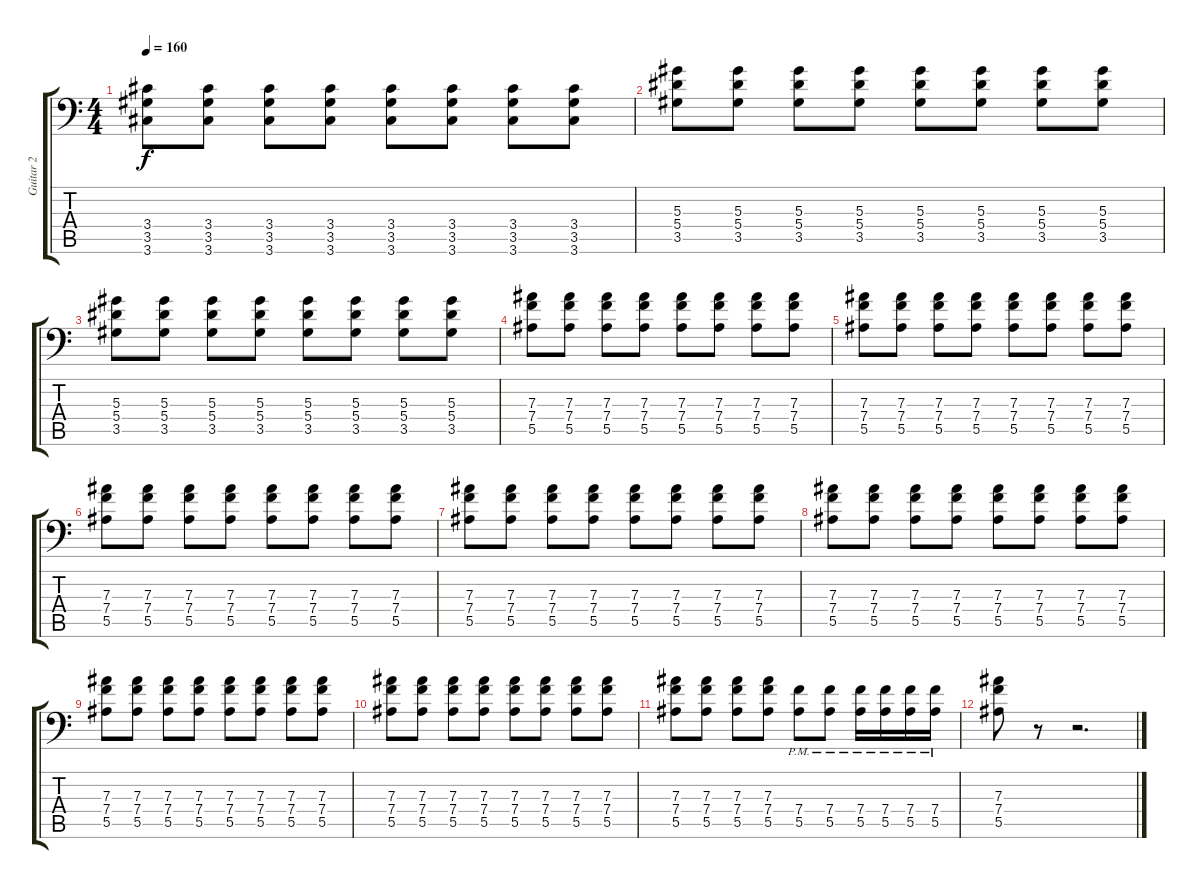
\track ("Guitar 2" "Guitar 2") {instrument distortionguitar}
\staff {score tabs}
\tuning (C4 G3 Eb3 Bb2 F2 Bb1) {hide}
\ts (4 4)
\tempo 160
\clef f4
\ks c
(3.4 3.5 3.6).8{dy f} (3.4 3.5 3.6).8 (3.4 3.5 3.6).8 (3.4 3.5 3.6).8 (3.4 3.5 3.6).8 (3.4 3.5 3.6).8 (3.4 3.5 3.6).8 (3.4 3.5 3.6).8 |
(5.3 5.4 3.5).8 (5.3 5.4 3.5).8 (5.3 5.4 3.5).8 (5.3 5.4 3.5).8 (5.3 5.4 3.5).8 (5.3 5.4 3.5).8 (5.3 5.4 3.5).8 (5.3 5.4 3.5).8 |
(5.3 5.4 3.5).8 (5.3 5.4 3.5).8 (5.3 5.4 3.5).8 (5.3 5.4 3.5).8 (5.3 5.4 3.5).8 (5.3 5.4 3.5).8 (5.3 5.4 3.5).8 (5.3 5.4 3.5).8 |
(7.3 7.4 5.5).8 (7.3 7.4 5.5).8 (7.3 7.4 5.5).8 (7.3 7.4 5.5).8 (7.3 7.4 5.5).8 (7.3 7.4 5.5).8 (7.3 7.4 5.5).8 (7.3 7.4 5.5).8 |
(7.3 7.4 5.5).8 (7.3 7.4 5.5).8 (7.3 7.4 5.5).8 (7.3 7.4 5.5).8 (7.3 7.4 5.5).8 (7.3 7.4 5.5).8 (7.3 7.4 5.5).8 (7.3 7.4 5.5).8 |
(7.3 7.4 5.5).8 (7.3 7.4 5.5).8 (7.3 7.4 5.5).8 (7.3 7.4 5.5).8 (7.3 7.4 5.5).8 (7.3 7.4 5.5).8 (7.3 7.4 5.5).8 (7.3 7.4 5.5).8 |
(7.3 7.4 5.5).8 (7.3 7.4 5.5).8 (7.3 7.4 5.5).8 (7.3 7.4 5.5).8 (7.3 7.4 5.5).8 (7.3 7.4 5.5).8 (7.3 7.4 5.5).8 (7.3 7.4 5.5).8 |
(7.3 7.4 5.5).8 (7.3 7.4 5.5).8 (7.3 7.4 5.5).8 (7.3 7.4 5.5).8 (7.3 7.4 5.5).8 (7.3 7.4 5.5).8 (7.3 7.4 5.5).8 (7.3 7.4 5.5).8 |
(7.3 7.4 5.5).8 (7.3 7.4 5.5).8 (7.3 7.4 5.5).8 (7.3 7.4 5.5).8 (7.3 7.4 5.5).8 (7.3 7.4 5.5).8 (7.3 7.4 5.5).8 (7.3 7.4 5.5).8 |
(7.3 7.4 5.5).8 (7.3 7.4 5.5).8 (7.3 7.4 5.5).8 (7.3 7.4 5.5).8 (7.3 7.4 5.5).8 (7.3 7.4 5.5).8 (7.3 7.4 5.5).8 (7.3 7.4 5.5).8 |
(7.3 7.4 5.5).8 (7.3 7.4 5.5).8 (7.3 7.4 5.5).8 (7.3 7.4 5.5).8 (7.4 5.5{pm}).8 (7.4 5.5{pm}).8 (7.4 5.5{pm}).16 (7.4 5.5{pm}).16 (7.4 5.5{pm}).16 (7.4 5.5{pm}).16 |
(7.3 7.4 5.5).8 r.8 r.2{d}
